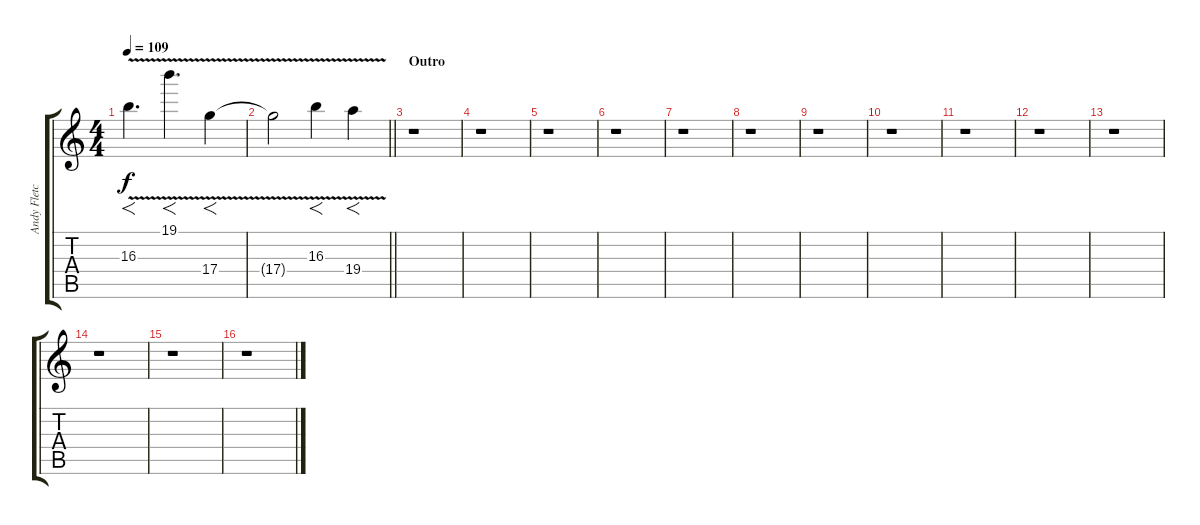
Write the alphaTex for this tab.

\track ("Andy Fletcher - Synth I" "Andy Fletc") {instrument distortionguitar}
\staff {score tabs}
\tuning (E4 B3 G3 D3 A2 E2) {hide}
\ts (4 4)
\tempo 109
\clef g2
\ks c
16.3{v}.4{f d dy f} 19.1{v}.4{f d} 17.4{v}.4{f} |
\barLineRight lightlight
17.4{t}.2 16.3{v}.4{f} 19.4{v}.4{f} |
\section ("" "Outro")
r.1 |
r.1 |
r.1 |
r.1 |
r.1 |
r.1 |
r.1 |
r.1 |
r.1 |
r.1 |
r.1 |
r.1 |
r.1 |
r.1
